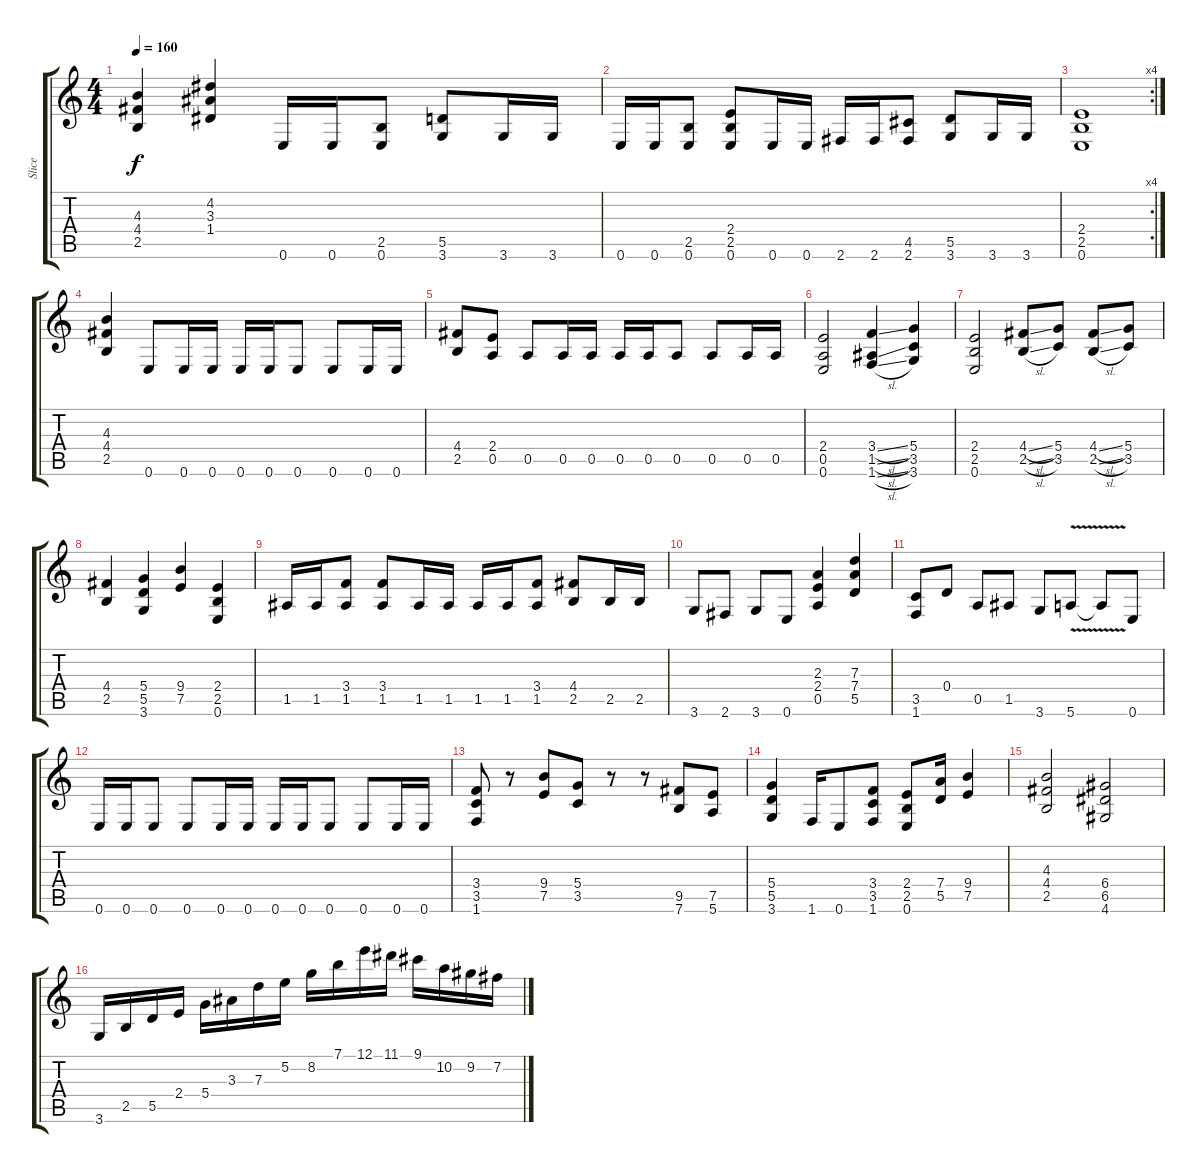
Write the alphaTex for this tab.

\track ("Slice" "Slice") {instrument distortionguitar}
\staff {score tabs}
\tuning (E4 B3 G3 D3 A2 E2) {hide}
\ts (4 4)
\tempo 160
\clef g2
\ks c
(4.3 4.4 2.5).4{dy f} (4.2 3.3 1.4).4 0.6.16 0.6.16 (2.5 0.6).8 (5.5 3.6).8 3.6.16 3.6.16 |
0.6.16 0.6.16 (2.5 0.6).8 (2.4 2.5 0.6).8 0.6.16 0.6.16 2.6.16 2.6.16 (4.5 2.6).8 (5.5 3.6).8 3.6.16 3.6.16 |
\rc 4
(2.4 2.5 0.6).1 |
(4.3 4.4 2.5).4 0.6.8 0.6.16 0.6.16 0.6.16 0.6.16 0.6.8 0.6.8 0.6.16 0.6.16 |
(4.4 2.5).8 (2.4 0.5).8 0.5.8 0.5.16 0.5.16 0.5.16 0.5.16 0.5.8 0.5.8 0.5.16 0.5.16 |
(2.4 0.5 0.6).2 (3.4{sl} 1.5{sl} 1.6{sl}).4 (5.4 3.5 3.6).4 |
(2.4 2.5 0.6).2 (4.4{sl} 2.5{sl}).8 (5.4 3.5).8 (4.4{sl} 2.5{sl}).8 (5.4 3.5).8 |
(4.4 2.5).4 (5.4 5.5 3.6).4 (9.4 7.5).4 (2.4 2.5 0.6).4 |
1.5.16 1.5.16 (3.4 1.5).8 (3.4 1.5).8 1.5.16 1.5.16 1.5.16 1.5.16 (3.4 1.5).8 (4.4 2.5).8 2.5.16 2.5.16 |
3.6.8 2.6.8 3.6.8 0.6.8 (2.3 2.4 0.5).4 (7.3 7.4 5.5).4 |
(3.5 1.6).8 0.4.8 0.5.8 1.5.8 3.6.8 5.6{v}.8 5.6{t}.8 0.6.8 |
0.6.16 0.6.16 0.6.8 0.6.8 0.6.16 0.6.16 0.6.16 0.6.16 0.6.8 0.6.8 0.6.16 0.6.16 |
(3.4 3.5 1.6).8 r.8 (9.4 7.5).8 (5.4 3.5).8 r.8 r.8 (9.5 7.6).8 (7.5 5.6).8 |
(5.4 5.5 3.6).4 1.6.16 0.6.8 (3.4 3.5 1.6).8 (2.4 2.5 0.6).8 (7.4 5.5).16 (9.4 7.5).4 |
(4.3 4.4 2.5).2 (6.4 6.5 4.6).2 |
3.6.16 2.5.16 5.5.16 2.4.16 5.4.16 3.3.16 7.3.16 5.2.16 8.2.16 7.1.16 12.1.16 11.1.16 9.1.16 10.2.16 9.2.16 7.2.16
